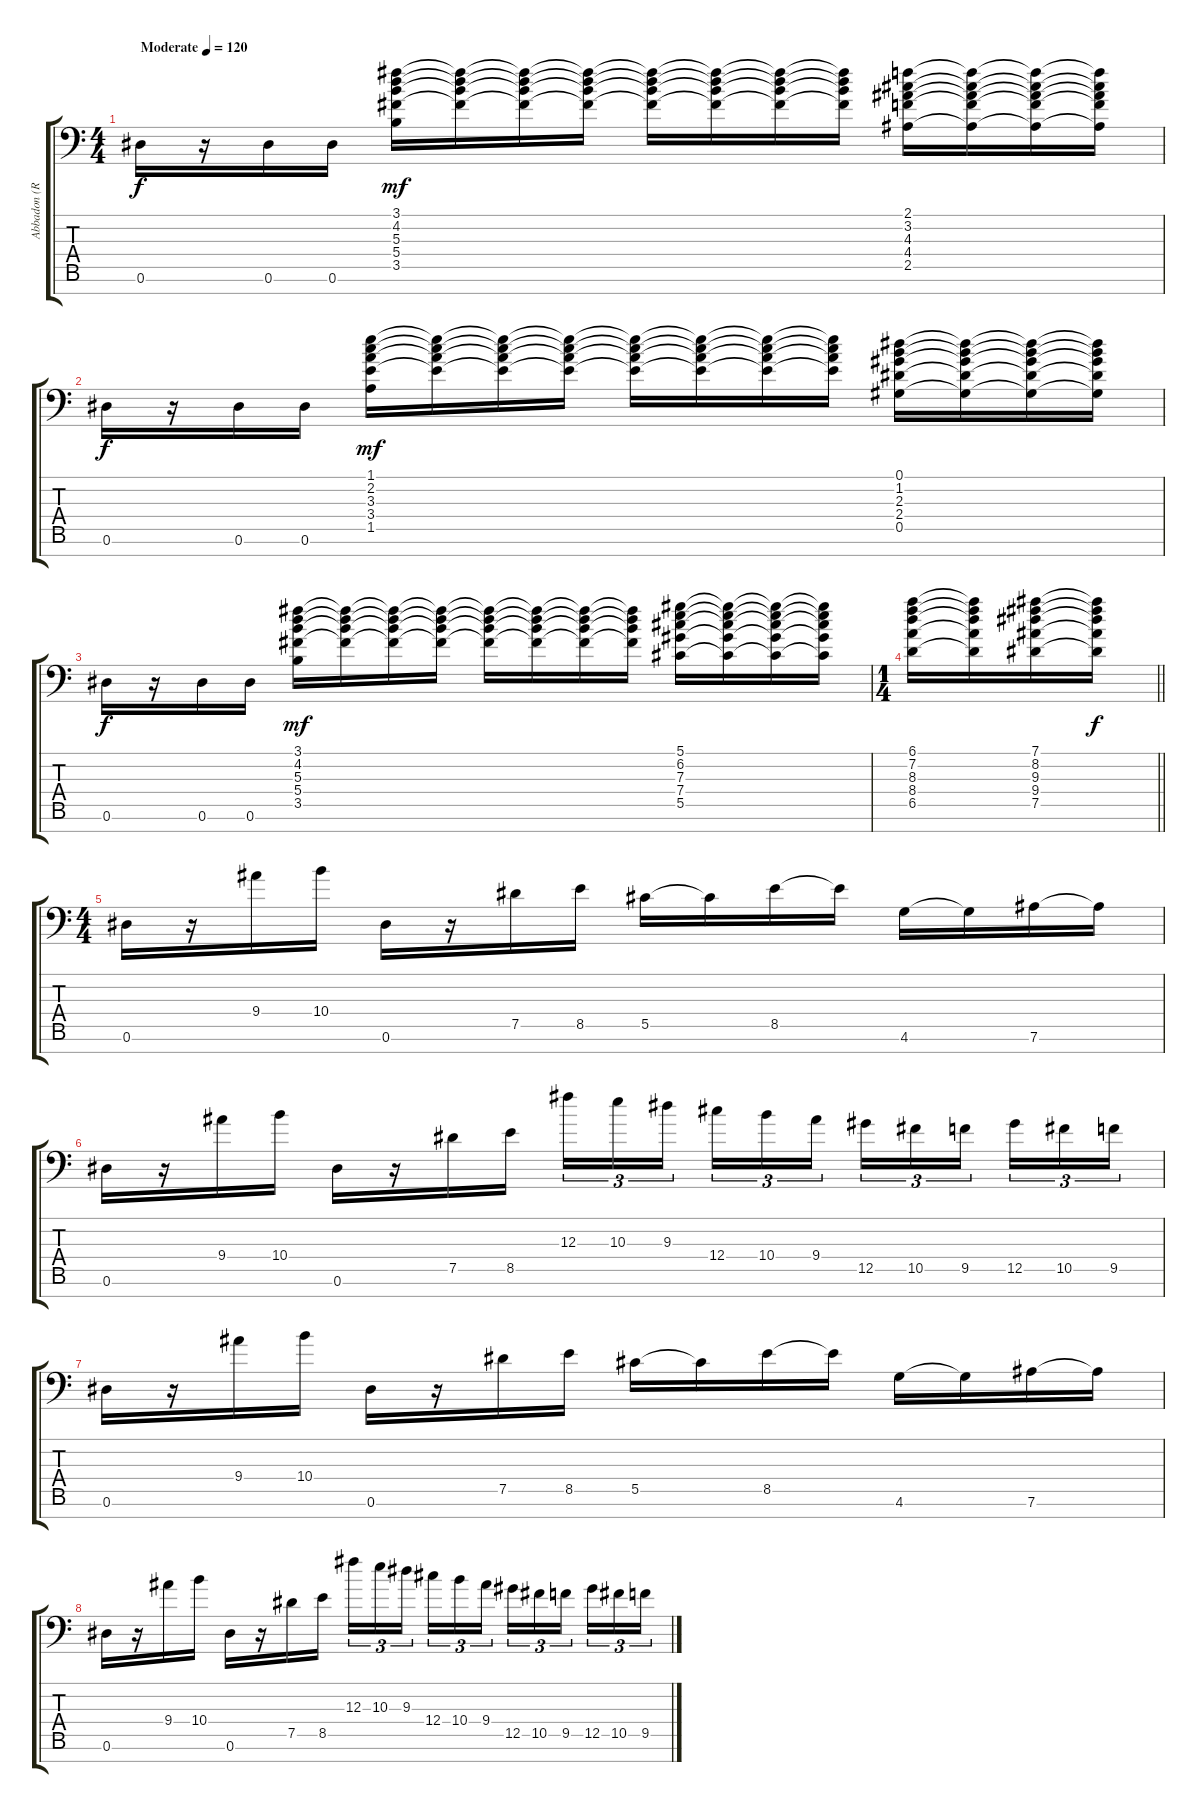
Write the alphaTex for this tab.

\track ("Abbadon (Rythm Guitar 1)" "Abbadon (R") {instrument distortionguitar}
\staff {score tabs}
\tuning (Eb4 Bb3 Gb3 Db3 Ab2 Eb2 Bb1) {hide}
\ts (4 4)
\tempo (120 "Moderate")
\clef f4
\ks c
0.6.16{dy f instrument distortionguitar} r.16 0.6.16 0.6.16 (3.1 4.2 5.3 5.4 3.5).16{dy mf} (3.1{t} 4.2{t} 5.3{t} 5.4{t}).16 (3.1{t} 4.2{t} 5.3{t} 5.4{t}).16 (3.1{t} 4.2{t} 5.3{t} 5.4{t}).16 (3.1{t} 4.2{t} 5.3{t} 5.4{t}).16 (3.1{t} 4.2{t} 5.3{t} 5.4{t}).16 (3.1{t} 4.2{t} 5.3{t} 5.4{t}).16 (3.1{t} 4.2{t} 5.3{t} 5.4{t}).16 (2.1 3.2 4.3 4.4 2.5).16 (2.1{t} 3.2{t} 4.3{t} 4.4{t} 2.5{t}).16 (2.1{t} 3.2{t} 4.3{t} 4.4{t} 2.5{t}).16 (2.1{t} 3.2{t} 4.3{t} 4.4{t} 2.5{t}).16 |
0.6.16{dy f} r.16 0.6.16 0.6.16 (1.1 2.2 3.3 3.4 1.5).16{dy mf} (1.1{t} 2.2{t} 3.3{t} 3.4{t}).16 (1.1{t} 2.2{t} 3.3{t} 3.4{t}).16 (1.1{t} 2.2{t} 3.3{t} 3.4{t}).16 (1.1{t} 2.2{t} 3.3{t} 3.4{t}).16 (1.1{t} 2.2{t} 3.3{t} 3.4{t}).16 (1.1{t} 2.2{t} 3.3{t} 3.4{t}).16 (1.1{t} 2.2{t} 3.3{t} 3.4{t}).16 (0.1 1.2 2.3 2.4 0.5).16 (0.1{t} 1.2{t} 2.3{t} 2.4{t} 0.5{t}).16 (0.1{t} 1.2{t} 2.3{t} 2.4{t} 0.5{t}).16 (0.1{t} 1.2{t} 2.3{t} 2.4{t} 0.5{t}).16 |
0.6.16{dy f} r.16 0.6.16 0.6.16 (3.1 4.2 5.3 5.4 3.5).16{dy mf} (3.1{t} 4.2{t} 5.3{t} 5.4{t}).16 (3.1{t} 4.2{t} 5.3{t} 5.4{t}).16 (3.1{t} 4.2{t} 5.3{t} 5.4{t}).16 (3.1{t} 4.2{t} 5.3{t} 5.4{t}).16 (3.1{t} 4.2{t} 5.3{t} 5.4{t}).16 (3.1{t} 4.2{t} 5.3{t} 5.4{t}).16 (3.1{t} 4.2{t} 5.3{t} 5.4{t}).16 (5.1 6.2 7.3 7.4 5.5).16 (5.1{t} 6.2{t} 7.3{t} 7.4{t} 5.5{t}).16 (5.1{t} 6.2{t} 7.3{t} 7.4{t} 5.5{t}).16 (5.1{t} 6.2{t} 7.3{t} 7.4{t} 5.5{t}).16 |
\ts (1 4)
\barLineRight lightlight
(6.1 7.2 8.3 8.4 6.5).16 (6.1{t} 7.2{t} 8.3{t} 8.4{t} 6.5{t}).16 (7.1 8.2 9.3 9.4 7.5).16 (7.1{t} 8.2{t} 9.3{t} 9.4{t} 7.5{t}).16{dy f} |
\ts (4 4)
0.6.16 r.16 9.4.16 10.4.16 0.6.16 r.16 7.5.16 8.5.16 5.5.16 5.5{t}.16 8.5.16 8.5{t}.16 4.6.16 4.6{t}.16 7.6.16 7.6{t}.16 |
0.6.16 r.16 9.4.16 10.4.16 0.6.16 r.16 7.5.16 8.5.16 12.3.16{tu (3 2)} 10.3.16{tu (3 2)} 9.3.16{tu (3 2) beam splitsecondary} 12.4.16{tu (3 2)} 10.4.16{tu (3 2)} 9.4.16{tu (3 2)} 12.5.16{tu (3 2)} 10.5.16{tu (3 2)} 9.5.16{tu (3 2) beam splitsecondary} 12.5.16{tu (3 2)} 10.5.16{tu (3 2)} 9.5.16{tu (3 2)} |
0.6.16 r.16 9.4.16 10.4.16 0.6.16 r.16 7.5.16 8.5.16 5.5.16 5.5{t}.16 8.5.16 8.5{t}.16 4.6.16 4.6{t}.16 7.6.16 7.6{t}.16 |
0.6.16 r.16 9.4.16 10.4.16 0.6.16 r.16 7.5.16 8.5.16 12.3.16{tu (3 2)} 10.3.16{tu (3 2)} 9.3.16{tu (3 2) beam splitsecondary} 12.4.16{tu (3 2)} 10.4.16{tu (3 2)} 9.4.16{tu (3 2)} 12.5.16{tu (3 2)} 10.5.16{tu (3 2)} 9.5.16{tu (3 2) beam splitsecondary} 12.5.16{tu (3 2)} 10.5.16{tu (3 2)} 9.5.16{tu (3 2)}
